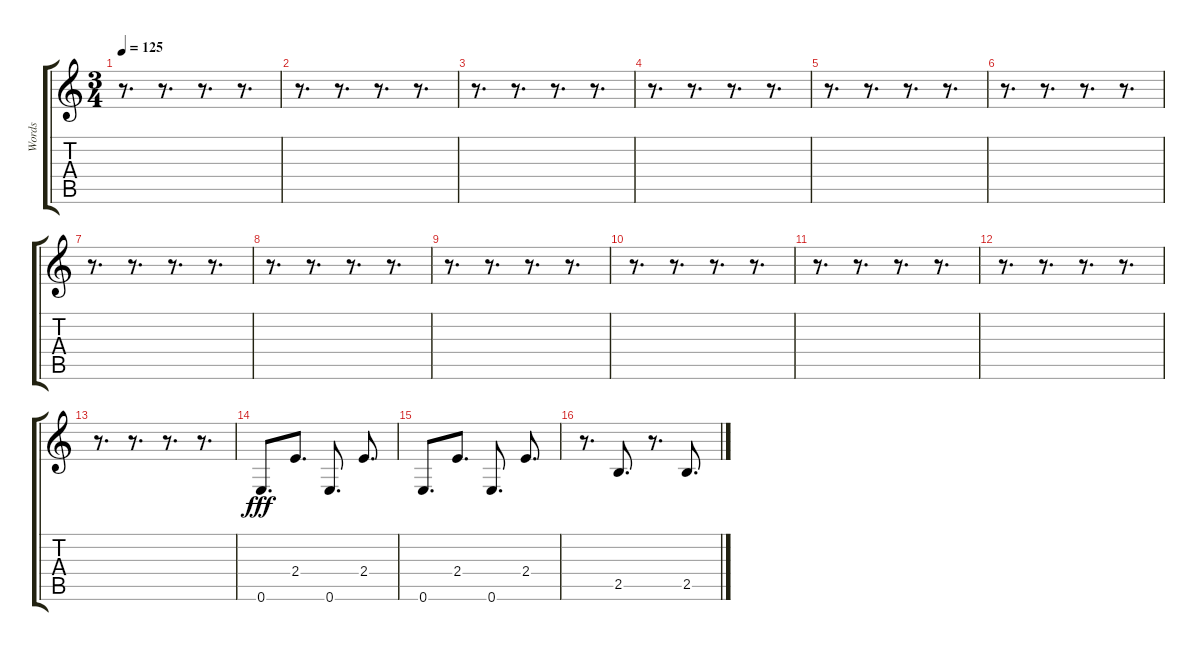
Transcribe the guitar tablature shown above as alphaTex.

\track ("Words" "Words") {instrument fretlessbass}
\staff {score tabs}
\tuning (E4 B3 G3 D3 A2 E2) {hide}
\ts (3 4)
\tempo 125
\clef g2
\ks c
r.8{d dy fff} r.8{d} r.8{d} r.8{d} |
r.8{d} r.8{d} r.8{d} r.8{d} |
r.8{d} r.8{d} r.8{d} r.8{d} |
r.8{d} r.8{d} r.8{d} r.8{d} |
r.8{d} r.8{d} r.8{d} r.8{d} |
r.8{d} r.8{d} r.8{d} r.8{d} |
r.8{d} r.8{d} r.8{d} r.8{d} |
r.8{d} r.8{d} r.8{d} r.8{d} |
r.8{d} r.8{d} r.8{d} r.8{d} |
r.8{d} r.8{d} r.8{d} r.8{d} |
r.8{d} r.8{d} r.8{d} r.8{d} |
r.8{d} r.8{d} r.8{d} r.8{d} |
r.8{d} r.8{d} r.8{d} r.8{d} |
0.6.8{d} 2.4.8{d} 0.6.8{d} 2.4.8{d} |
0.6.8{d} 2.4.8{d} 0.6.8{d} 2.4.8{d} |
r.8{d} 2.5.8{d} r.8{d} 2.5.8{d}
